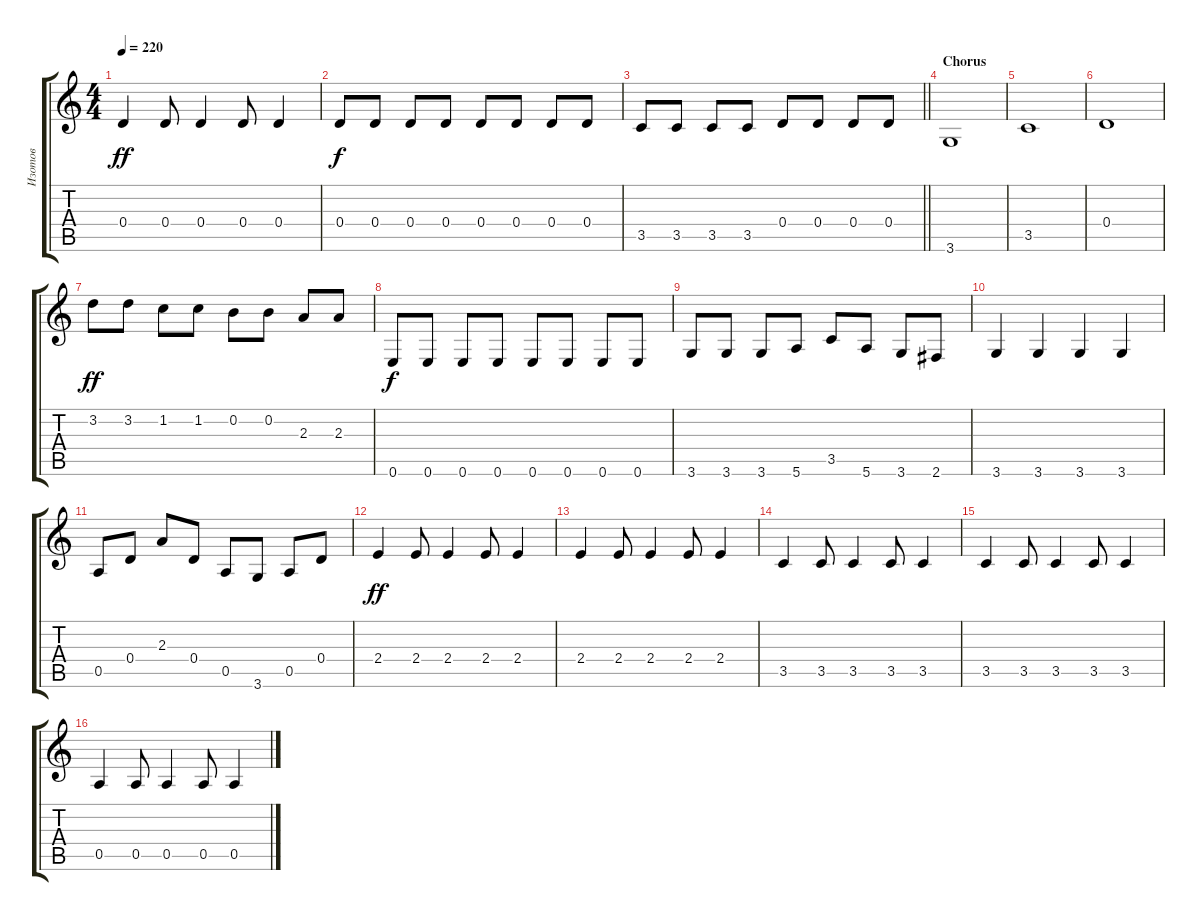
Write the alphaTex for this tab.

\track ("Изотов" "Изотов") {instrument electricbasspick}
\staff {score tabs}
\tuning (E4 B3 G3 D3 A2 E2) {hide}
\ts (4 4)
\tempo 220
\clef g2
\ks c
0.4.4{dy ff} 0.4.8 0.4.4 0.4.8 0.4.4 |
0.4.8{dy f} 0.4.8 0.4.8 0.4.8 0.4.8 0.4.8 0.4.8 0.4.8 |
\barLineRight lightlight
3.5.8 3.5.8 3.5.8 3.5.8 0.4.8 0.4.8 0.4.8 0.4.8 |
\section ("" "Chorus")
3.6.1 |
3.5.1 |
0.4.1 |
3.2.8{dy ff} 3.2.8 1.2.8 1.2.8 0.2.8 0.2.8 2.3.8 2.3.8 |
0.6.8{dy f} 0.6.8 0.6.8 0.6.8 0.6.8 0.6.8 0.6.8 0.6.8 |
3.6.8 3.6.8 3.6.8 5.6.8 3.5.8 5.6.8 3.6.8 2.6.8 |
3.6.4 3.6.4 3.6.4 3.6.4 |
0.5.8 0.4.8 2.3.8 0.4.8 0.5.8 3.6.8 0.5.8 0.4.8 |
2.4.4{dy ff} 2.4.8 2.4.4 2.4.8 2.4.4 |
2.4.4 2.4.8 2.4.4 2.4.8 2.4.4 |
3.5.4 3.5.8 3.5.4 3.5.8 3.5.4 |
3.5.4 3.5.8 3.5.4 3.5.8 3.5.4 |
0.5.4 0.5.8 0.5.4 0.5.8 0.5.4
